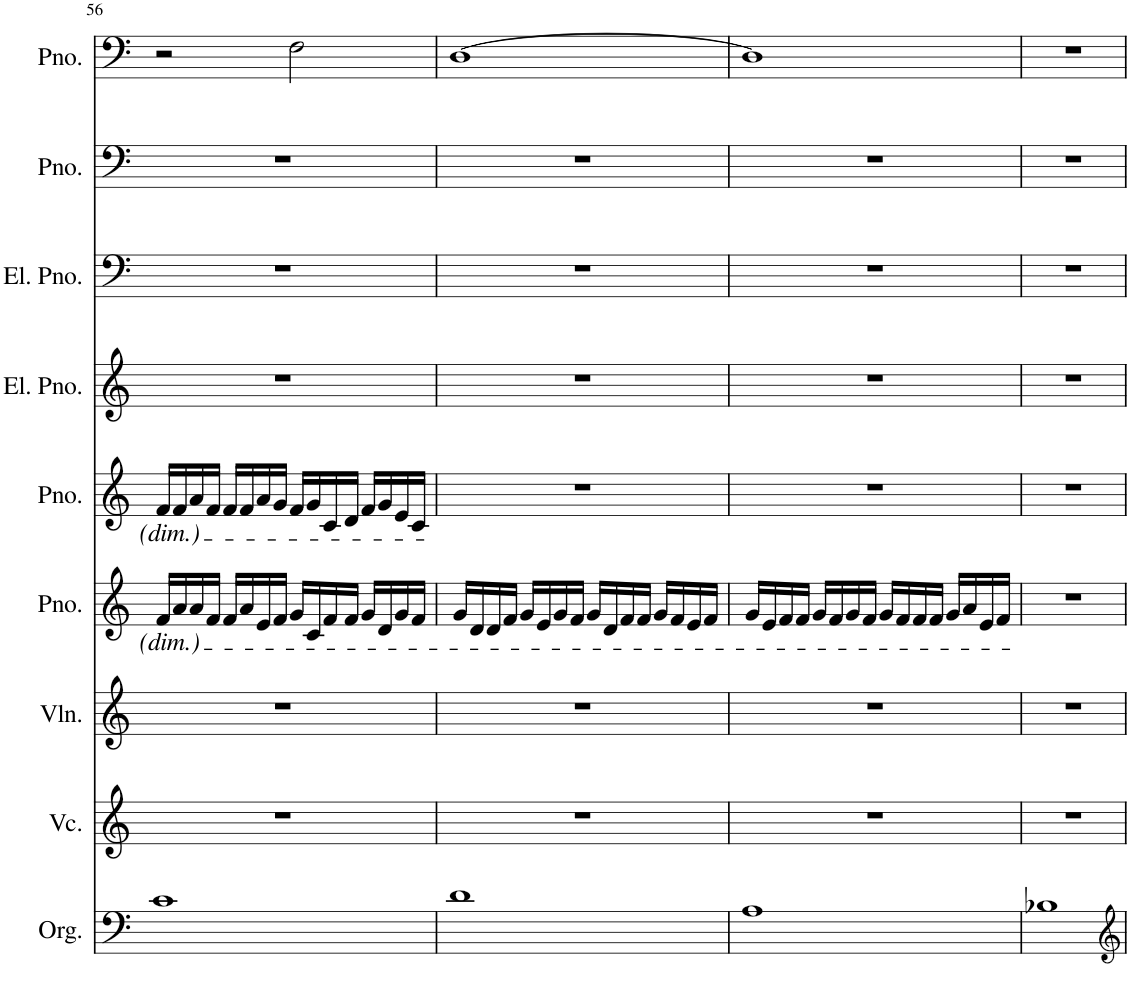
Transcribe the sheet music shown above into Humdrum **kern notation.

**kern	**kern	**kern	**kern	**kern	**kern	**kern	**kern	**kern
*part9	*part8	*part7	*part6	*part5	*part4	*part3	*part2	*part1
*staff9	*staff8	*staff7	*staff6	*staff5	*staff4	*staff3	*staff2	*staff1
*I"オルガン	*I"チェロ	*I"ヴァイオリン	*I"ピアノ	*I"ピアノ	*I"エレクトリックピアノ	*I"エレクトリックピアノ	*I"ピアノ	*I"ピアノ
!!LO:PB:g=z
*clefF4	*clefG2	*clefG2	*clefG2	*clefG2	*clefG2	*clefF4	*clefF4	*clefF4
*k[]	*k[]	*k[]	*k[]	*k[]	*k[]	*k[]	*k[]	*k[]
*M4/4	*M4/4	*M4/4	*M4/4	*M4/4	*M4/4	*M4/4	*M4/4	*M4/4
=56	=56	=56	=56	=56	=56	=56	=56	=56
1c	1r	1r	16f/LL	16f/LL	1r	1r	1r	2r
.	.	.	16a/	16f/	.	.	.	.
.	.	.	16a/	16a/	.	.	.	.
.	.	.	16f/JJ	16f/JJ	.	.	.	.
.	.	.	16f/LL	16f/LL	.	.	.	.
.	.	.	16a/	16f/	.	.	.	.
.	.	.	16e/	16a/	.	.	.	.
.	.	.	16f/JJ	16g/JJ	.	.	.	.
.	.	.	16g/LL	16f/LL	.	.	.	2F\
.	.	.	16c/	16g/	.	.	.	.
.	.	.	16f/	16c/	.	.	.	.
.	.	.	16f/JJ	16d/JJ	.	.	.	.
.	.	.	16g/LL	16f/LL	.	.	.	.
.	.	.	16d/	16g/	.	.	.	.
.	.	.	16g/	16e/	.	.	.	.
.	.	.	16f/JJ	16c/JJ	.	.	.	.
=57	=57	=57	=57	=57	=57	=57	=57	=57
1d	1r	1r	16g/LL	1r	1r	1r	1r	[1D
.	.	.	16d/	.	.	.	.	.
.	.	.	16d/	.	.	.	.	.
.	.	.	16f/JJ	.	.	.	.	.
.	.	.	16g/LL	.	.	.	.	.
.	.	.	16e/	.	.	.	.	.
.	.	.	16g/	.	.	.	.	.
.	.	.	16f/JJ	.	.	.	.	.
.	.	.	16g/LL	.	.	.	.	.
.	.	.	16d/	.	.	.	.	.
.	.	.	16f/	.	.	.	.	.
.	.	.	16f/JJ	.	.	.	.	.
.	.	.	16g/LL	.	.	.	.	.
.	.	.	16f/	.	.	.	.	.
.	.	.	16e/	.	.	.	.	.
.	.	.	16f/JJ	.	.	.	.	.
=58	=58	=58	=58	=58	=58	=58	=58	=58
1A	1r	1r	16g/LL	1r	1r	1r	1r	1D]
.	.	.	16e/	.	.	.	.	.
.	.	.	16f/	.	.	.	.	.
.	.	.	16f/JJ	.	.	.	.	.
.	.	.	16g/LL	.	.	.	.	.
.	.	.	16f/	.	.	.	.	.
.	.	.	16g/	.	.	.	.	.
.	.	.	16f/JJ	.	.	.	.	.
.	.	.	16g/LL	.	.	.	.	.
.	.	.	16f/	.	.	.	.	.
.	.	.	16f/	.	.	.	.	.
.	.	.	16f/JJ	.	.	.	.	.
.	.	.	16g/LL	.	.	.	.	.
.	.	.	16a/	.	.	.	.	.
.	.	.	16e/	.	.	.	.	.
.	.	.	16f/JJ	.	.	.	.	.
=59	=59	=59	=59	=59	=59	=59	=59	=59
1B-X	1r	1r	1r	1r	1r	1r	1r	1r
=	=	=	=	=	=	=	=	=
*-	*-	*-	*-	*-	*-	*-	*-	*-
